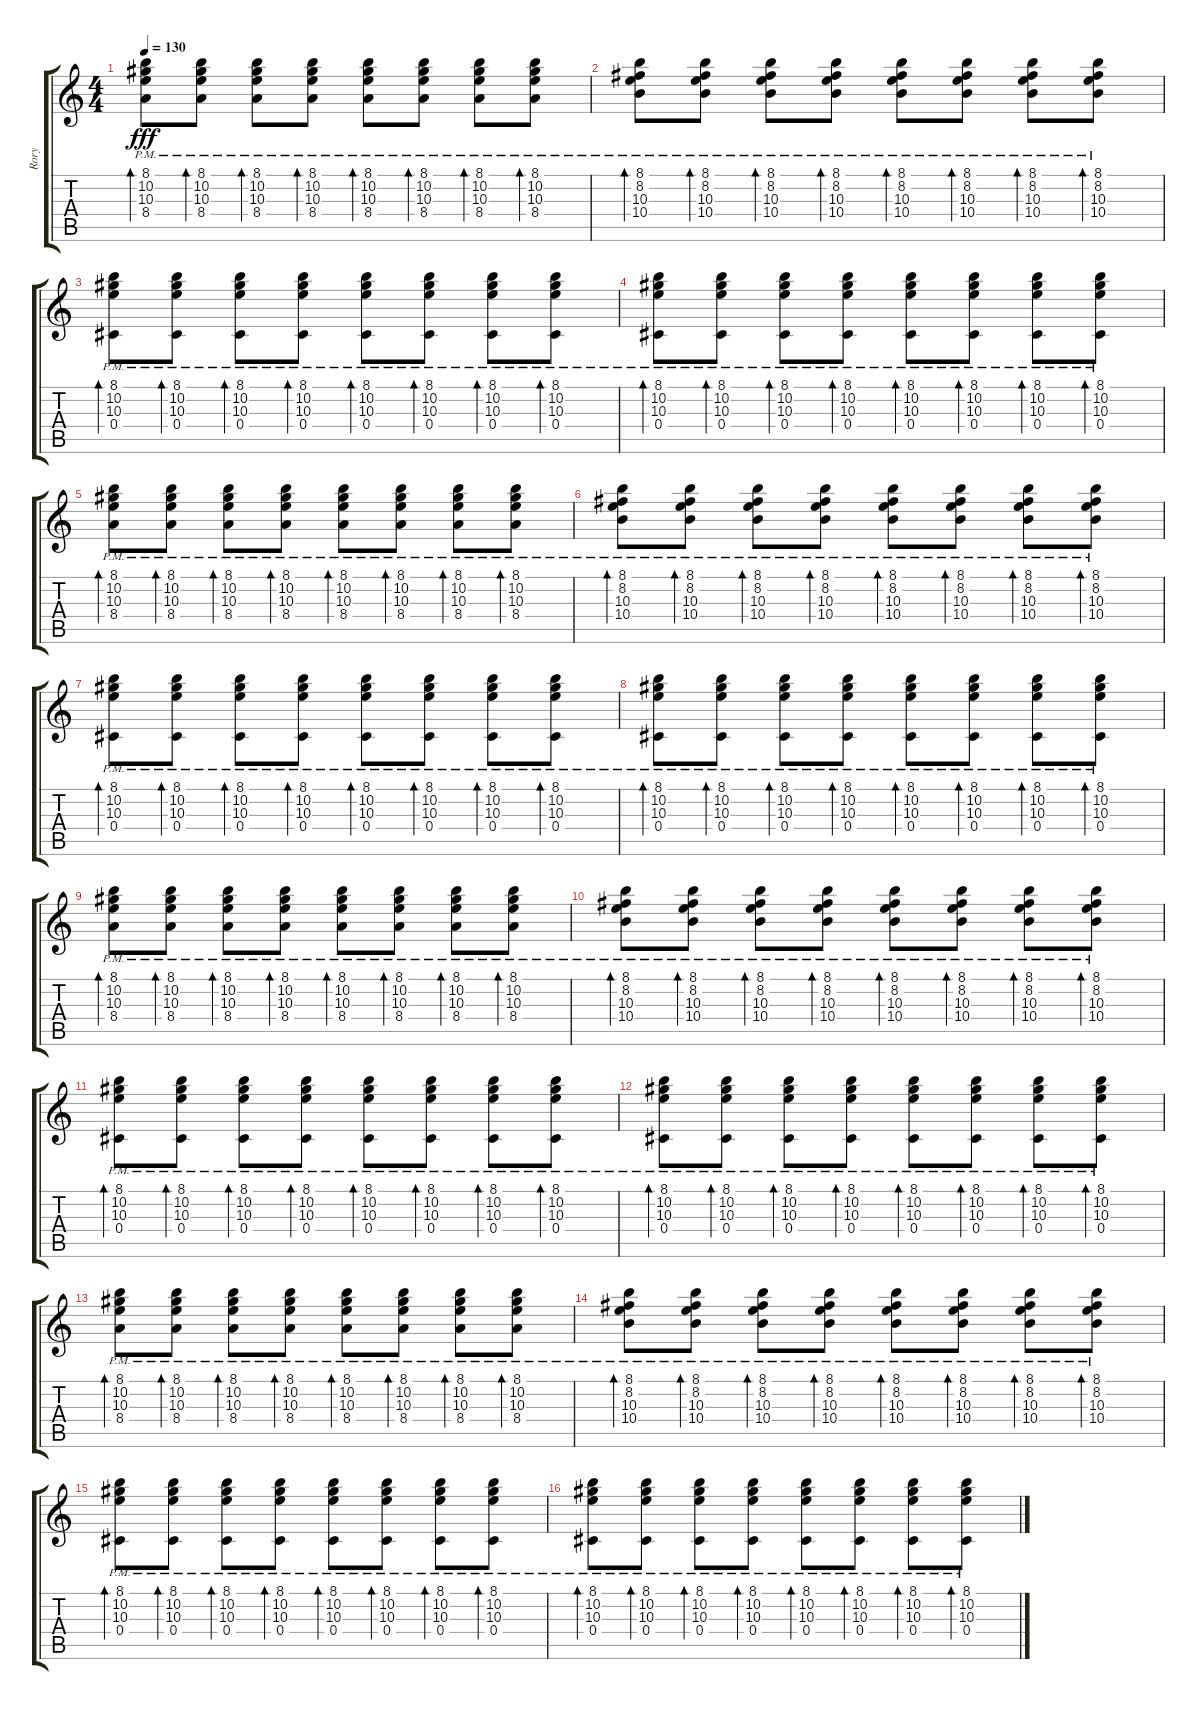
\track ("Rory" "Rory") {instrument distortionguitar}
\staff {score tabs}
\tuning (Eb4 Bb3 Gb3 Db3 Ab2 Db2) {hide}
\ts (4 4)
\tempo 130
\clef g2
\ks c
(8.1{pm} 10.2{pm} 10.3{pm} 8.4{pm}).8{bd 480 dy fff} (8.1{pm} 10.2{pm} 10.3{pm} 8.4{pm}).8{bd 480} (8.1{pm} 10.2{pm} 10.3{pm} 8.4{pm}).8{bd 480} (8.1{pm} 10.2{pm} 10.3{pm} 8.4{pm}).8{bd 480} (8.1{pm} 10.2{pm} 10.3{pm} 8.4{pm}).8{bd 480} (8.1{pm} 10.2{pm} 10.3{pm} 8.4{pm}).8{bd 480} (8.1{pm} 10.2{pm} 10.3{pm} 8.4{pm}).8{bd 480} (8.1{pm} 10.2{pm} 10.3{pm} 8.4{pm}).8{bd 480} |
(8.1{pm} 8.2{pm} 10.3{pm} 10.4{pm}).8{bd 480} (8.1{pm} 8.2{pm} 10.3{pm} 10.4{pm}).8{bd 480} (8.1{pm} 8.2{pm} 10.3{pm} 10.4{pm}).8{bd 480} (8.1{pm} 8.2{pm} 10.3{pm} 10.4{pm}).8{bd 480} (8.1{pm} 8.2{pm} 10.3{pm} 10.4{pm}).8{bd 480} (8.1{pm} 8.2{pm} 10.3{pm} 10.4{pm}).8{bd 480} (8.1{pm} 8.2{pm} 10.3{pm} 10.4{pm}).8{bd 480} (8.1{pm} 8.2{pm} 10.3{pm} 10.4{pm}).8{bd 480} |
(8.1{pm} 10.2{pm} 10.3{pm} 0.4{pm}).8{bd 480} (8.1{pm} 10.2{pm} 10.3{pm} 0.4{pm}).8{bd 480} (8.1{pm} 10.2{pm} 10.3{pm} 0.4{pm}).8{bd 480} (8.1{pm} 10.2{pm} 10.3{pm} 0.4{pm}).8{bd 480} (8.1{pm} 10.2{pm} 10.3{pm} 0.4{pm}).8{bd 480} (8.1{pm} 10.2{pm} 10.3{pm} 0.4{pm}).8{bd 480} (8.1{pm} 10.2{pm} 10.3{pm} 0.4{pm}).8{bd 480} (8.1{pm} 10.2{pm} 10.3{pm} 0.4{pm}).8{bd 480} |
(8.1{pm} 10.2{pm} 10.3{pm} 0.4{pm}).8{bd 480} (8.1{pm} 10.2{pm} 10.3{pm} 0.4{pm}).8{bd 480} (8.1{pm} 10.2{pm} 10.3{pm} 0.4{pm}).8{bd 480} (8.1{pm} 10.2{pm} 10.3{pm} 0.4{pm}).8{bd 480} (8.1{pm} 10.2{pm} 10.3{pm} 0.4{pm}).8{bd 480} (8.1{pm} 10.2{pm} 10.3{pm} 0.4{pm}).8{bd 480} (8.1{pm} 10.2{pm} 10.3{pm} 0.4{pm}).8{bd 480} (8.1{pm} 10.2{pm} 10.3{pm} 0.4{pm}).8{bd 480} |
(8.1{pm} 10.2{pm} 10.3{pm} 8.4{pm}).8{bd 480} (8.1{pm} 10.2{pm} 10.3{pm} 8.4{pm}).8{bd 480} (8.1{pm} 10.2{pm} 10.3{pm} 8.4{pm}).8{bd 480} (8.1{pm} 10.2{pm} 10.3{pm} 8.4{pm}).8{bd 480} (8.1{pm} 10.2{pm} 10.3{pm} 8.4{pm}).8{bd 480} (8.1{pm} 10.2{pm} 10.3{pm} 8.4{pm}).8{bd 480} (8.1{pm} 10.2{pm} 10.3{pm} 8.4{pm}).8{bd 480} (8.1{pm} 10.2{pm} 10.3{pm} 8.4{pm}).8{bd 480} |
(8.1{pm} 8.2{pm} 10.3{pm} 10.4{pm}).8{bd 480} (8.1{pm} 8.2{pm} 10.3{pm} 10.4{pm}).8{bd 480} (8.1{pm} 8.2{pm} 10.3{pm} 10.4{pm}).8{bd 480} (8.1{pm} 8.2{pm} 10.3{pm} 10.4{pm}).8{bd 480} (8.1{pm} 8.2{pm} 10.3{pm} 10.4{pm}).8{bd 480} (8.1{pm} 8.2{pm} 10.3{pm} 10.4{pm}).8{bd 480} (8.1{pm} 8.2{pm} 10.3{pm} 10.4{pm}).8{bd 480} (8.1{pm} 8.2{pm} 10.3{pm} 10.4{pm}).8{bd 480} |
(8.1{pm} 10.2{pm} 10.3{pm} 0.4{pm}).8{bd 480} (8.1{pm} 10.2{pm} 10.3{pm} 0.4{pm}).8{bd 480} (8.1{pm} 10.2{pm} 10.3{pm} 0.4{pm}).8{bd 480} (8.1{pm} 10.2{pm} 10.3{pm} 0.4{pm}).8{bd 480} (8.1{pm} 10.2{pm} 10.3{pm} 0.4{pm}).8{bd 480} (8.1{pm} 10.2{pm} 10.3{pm} 0.4{pm}).8{bd 480} (8.1{pm} 10.2{pm} 10.3{pm} 0.4{pm}).8{bd 480} (8.1{pm} 10.2{pm} 10.3{pm} 0.4{pm}).8{bd 480} |
(8.1{pm} 10.2{pm} 10.3{pm} 0.4{pm}).8{bd 480} (8.1{pm} 10.2{pm} 10.3{pm} 0.4{pm}).8{bd 480} (8.1{pm} 10.2{pm} 10.3{pm} 0.4{pm}).8{bd 480} (8.1{pm} 10.2{pm} 10.3{pm} 0.4{pm}).8{bd 480} (8.1{pm} 10.2{pm} 10.3{pm} 0.4{pm}).8{bd 480} (8.1{pm} 10.2{pm} 10.3{pm} 0.4{pm}).8{bd 480} (8.1{pm} 10.2{pm} 10.3{pm} 0.4{pm}).8{bd 480} (8.1{pm} 10.2{pm} 10.3{pm} 0.4{pm}).8{bd 480} |
(8.1{pm} 10.2{pm} 10.3{pm} 8.4{pm}).8{bd 480} (8.1{pm} 10.2{pm} 10.3{pm} 8.4{pm}).8{bd 480} (8.1{pm} 10.2{pm} 10.3{pm} 8.4{pm}).8{bd 480} (8.1{pm} 10.2{pm} 10.3{pm} 8.4{pm}).8{bd 480} (8.1{pm} 10.2{pm} 10.3{pm} 8.4{pm}).8{bd 480} (8.1{pm} 10.2{pm} 10.3{pm} 8.4{pm}).8{bd 480} (8.1{pm} 10.2{pm} 10.3{pm} 8.4{pm}).8{bd 480} (8.1{pm} 10.2{pm} 10.3{pm} 8.4{pm}).8{bd 480} |
(8.1{pm} 8.2{pm} 10.3{pm} 10.4{pm}).8{bd 480} (8.1{pm} 8.2{pm} 10.3{pm} 10.4{pm}).8{bd 480} (8.1{pm} 8.2{pm} 10.3{pm} 10.4{pm}).8{bd 480} (8.1{pm} 8.2{pm} 10.3{pm} 10.4{pm}).8{bd 480} (8.1{pm} 8.2{pm} 10.3{pm} 10.4{pm}).8{bd 480} (8.1{pm} 8.2{pm} 10.3{pm} 10.4{pm}).8{bd 480} (8.1{pm} 8.2{pm} 10.3{pm} 10.4{pm}).8{bd 480} (8.1{pm} 8.2{pm} 10.3{pm} 10.4{pm}).8{bd 480} |
(8.1{pm} 10.2{pm} 10.3{pm} 0.4{pm}).8{bd 480} (8.1{pm} 10.2{pm} 10.3{pm} 0.4{pm}).8{bd 480} (8.1{pm} 10.2{pm} 10.3{pm} 0.4{pm}).8{bd 480} (8.1{pm} 10.2{pm} 10.3{pm} 0.4{pm}).8{bd 480} (8.1{pm} 10.2{pm} 10.3{pm} 0.4{pm}).8{bd 480} (8.1{pm} 10.2{pm} 10.3{pm} 0.4{pm}).8{bd 480} (8.1{pm} 10.2{pm} 10.3{pm} 0.4{pm}).8{bd 480} (8.1{pm} 10.2{pm} 10.3{pm} 0.4{pm}).8{bd 480} |
(8.1{pm} 10.2{pm} 10.3{pm} 0.4{pm}).8{bd 480} (8.1{pm} 10.2{pm} 10.3{pm} 0.4{pm}).8{bd 480} (8.1{pm} 10.2{pm} 10.3{pm} 0.4{pm}).8{bd 480} (8.1{pm} 10.2{pm} 10.3{pm} 0.4{pm}).8{bd 480} (8.1{pm} 10.2{pm} 10.3{pm} 0.4{pm}).8{bd 480} (8.1{pm} 10.2{pm} 10.3{pm} 0.4{pm}).8{bd 480} (8.1{pm} 10.2{pm} 10.3{pm} 0.4{pm}).8{bd 480} (8.1{pm} 10.2{pm} 10.3{pm} 0.4{pm}).8{bd 480} |
(8.1{pm} 10.2{pm} 10.3{pm} 8.4{pm}).8{bd 480} (8.1{pm} 10.2{pm} 10.3{pm} 8.4{pm}).8{bd 480} (8.1{pm} 10.2{pm} 10.3{pm} 8.4{pm}).8{bd 480} (8.1{pm} 10.2{pm} 10.3{pm} 8.4{pm}).8{bd 480} (8.1{pm} 10.2{pm} 10.3{pm} 8.4{pm}).8{bd 480} (8.1{pm} 10.2{pm} 10.3{pm} 8.4{pm}).8{bd 480} (8.1{pm} 10.2{pm} 10.3{pm} 8.4{pm}).8{bd 480} (8.1{pm} 10.2{pm} 10.3{pm} 8.4{pm}).8{bd 480} |
(8.1{pm} 8.2{pm} 10.3{pm} 10.4{pm}).8{bd 480} (8.1{pm} 8.2{pm} 10.3{pm} 10.4{pm}).8{bd 480} (8.1{pm} 8.2{pm} 10.3{pm} 10.4{pm}).8{bd 480} (8.1{pm} 8.2{pm} 10.3{pm} 10.4{pm}).8{bd 480} (8.1{pm} 8.2{pm} 10.3{pm} 10.4{pm}).8{bd 480} (8.1{pm} 8.2{pm} 10.3{pm} 10.4{pm}).8{bd 480} (8.1{pm} 8.2{pm} 10.3{pm} 10.4{pm}).8{bd 480} (8.1{pm} 8.2{pm} 10.3{pm} 10.4{pm}).8{bd 480} |
(8.1{pm} 10.2{pm} 10.3{pm} 0.4{pm}).8{bd 480} (8.1{pm} 10.2{pm} 10.3{pm} 0.4{pm}).8{bd 480} (8.1{pm} 10.2{pm} 10.3{pm} 0.4{pm}).8{bd 480} (8.1{pm} 10.2{pm} 10.3{pm} 0.4{pm}).8{bd 480} (8.1{pm} 10.2{pm} 10.3{pm} 0.4{pm}).8{bd 480} (8.1{pm} 10.2{pm} 10.3{pm} 0.4{pm}).8{bd 480} (8.1{pm} 10.2{pm} 10.3{pm} 0.4{pm}).8{bd 480} (8.1{pm} 10.2{pm} 10.3{pm} 0.4{pm}).8{bd 480} |
(8.1{pm} 10.2{pm} 10.3{pm} 0.4{pm}).8{bd 480} (8.1{pm} 10.2{pm} 10.3{pm} 0.4{pm}).8{bd 480} (8.1{pm} 10.2{pm} 10.3{pm} 0.4{pm}).8{bd 480} (8.1{pm} 10.2{pm} 10.3{pm} 0.4{pm}).8{bd 480} (8.1{pm} 10.2{pm} 10.3{pm} 0.4{pm}).8{bd 480} (8.1{pm} 10.2{pm} 10.3{pm} 0.4{pm}).8{bd 480} (8.1{pm} 10.2{pm} 10.3{pm} 0.4{pm}).8{bd 480} (8.1{pm} 10.2{pm} 10.3{pm} 0.4{pm}).8{bd 480}
